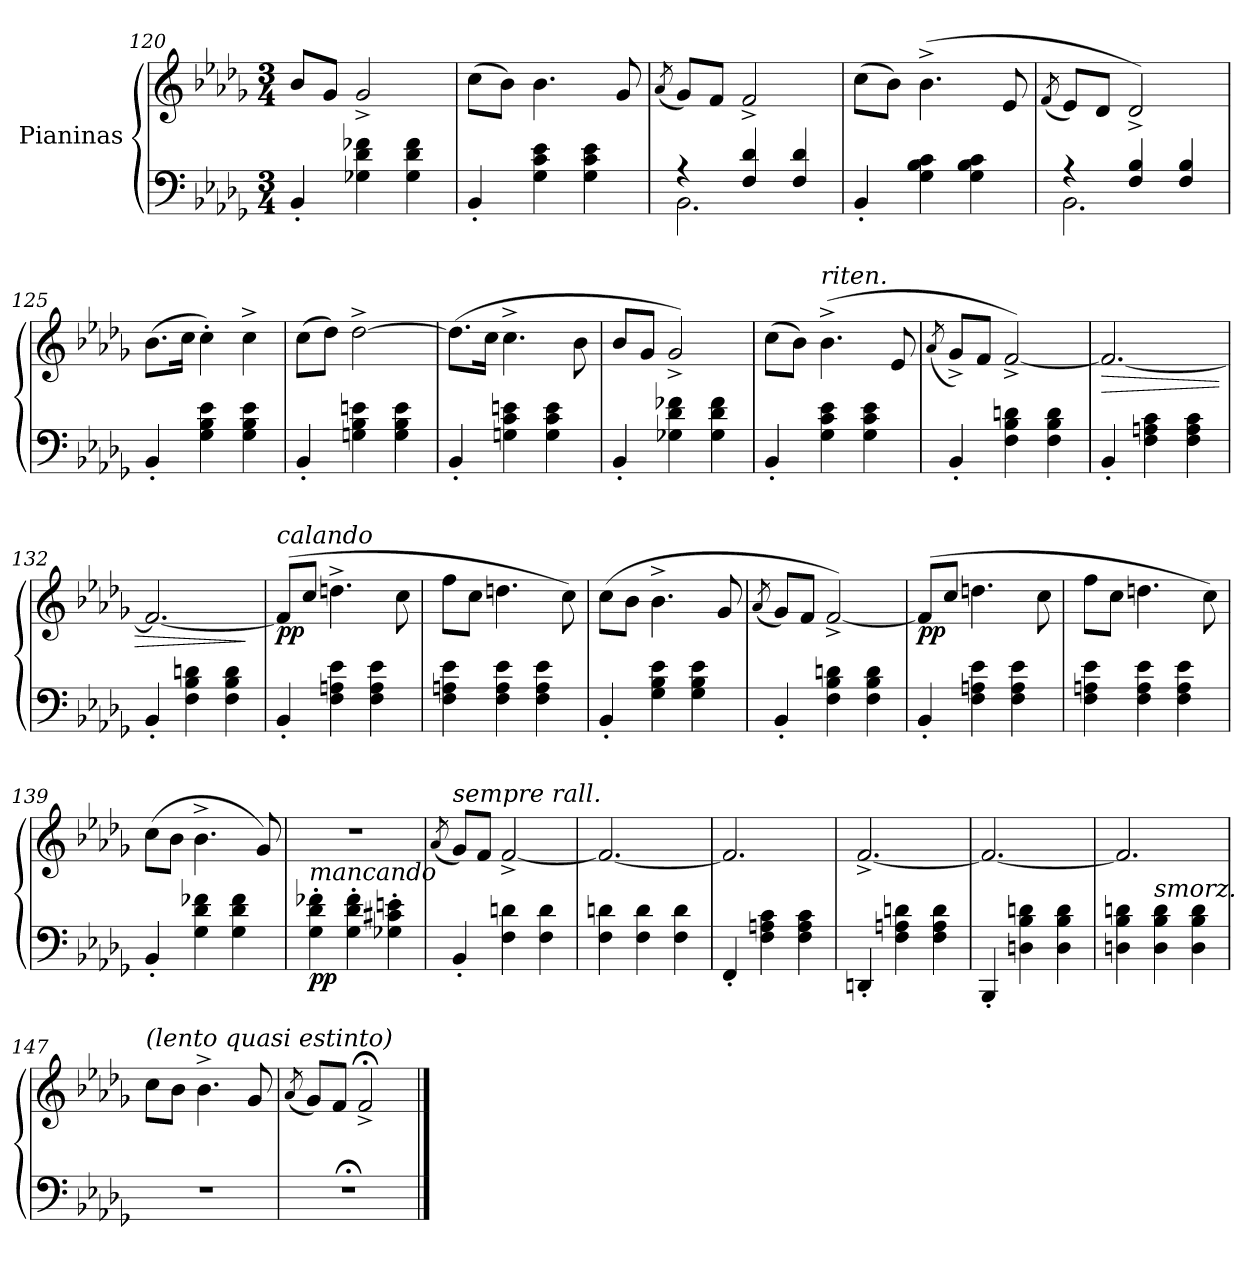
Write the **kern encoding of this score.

**kern	**kern	**dynam
*part1	*part1	*part1
*staff2	*staff1	*staff1/2
*I"Pianinas	*	*
*clefF4	*clefG2	*
*k[b-e-a-d-g-]	*k[b-e-a-d-g-]	*
*M3/4	*M3/4	*
=120	=120	=120
4BB-'/	8b-/L	.
.	8g-/J	.
4G-X\ 4d-\ 4f-X\	2g-^/	.
4G-\ 4d-\ 4f-\	.	.
!!LO:LB:g=z
=121	=121	=121
4BB-'/	(8cc\L	.
.	8b-\J)	.
4G-\ 4c\ 4e-\	4.b-\	.
4G-\ 4c\ 4e-\	.	.
.	8g-/	.
=122	=122	=122
.	(8qa-/	.
*^	*	*
4r	2.BB-\	8g-/L)	.
.	.	8f/J	.
4F/ 4d-/	.	2f^/	.
4F/ 4d-/	.	.	.
*v	*v	*	*
=123	=123	=123
4BB-'/	(8cc\L	.
.	8b-\J)	.
4G-\ 4B-\ 4c\	(4.b-^\	.
4G-\ 4B-\ 4c\	.	.
.	8e-/	.
=124	=124	=124
.	(8qf/	.
*^	*	*
4r	2.BB-\	8e-/L)	.
.	.	8d-/J	.
4F/ 4B-/	.	2d-^/)	.
4F/ 4B-/	.	.	.
*v	*v	*	*
=125	=125	=125
4BB-'/	(8.b-\L	.
.	16cc\Jk	.
4G-\ 4B-\ 4e-\	4cc'\)	.
4G-\ 4B-\ 4e-\	4cc^\	.
=126	=126	=126
4BB-'/	(8cc\L	.
.	8dd-\J)	.
4Gn\ 4B-\ 4en\	[2dd-^\	.
4G\ 4B-\ 4e\	.	.
=127	=127	=127
4BB-'/	(8.dd-\L]	.
.	16cc\Jk	.
4Gn\ 4c\ 4en\	4.cc^\	.
4G\ 4c\ 4e\	.	.
.	8b-\	.
!!LO:LB:g=z
=128	=128	=128
4BB-'/	8b-/L	.
.	8g-/J	.
4G-X\ 4d-\ 4f-X\	2g-^/)	.
4G-\ 4d-\ 4f-\	.	.
=129	=129	=129
4BB-'/	(8cc\L	.
.	8b-\J)	.
!	!LO:TX:a:i:t=riten.	!
4G-\ 4c\ 4e-\	(4.b-^\	.
4G-\ 4c\ 4e-\	.	.
*	*MM130	*
.	8e-/	.
=130	=130	=130
.	(8qa-/	.
4BB-'/	8g-^/L)	.
.	8f/J	.
*	*MM126	*
4F\ 4B-\ 4dn\	[2f^/)	.
4F\ 4B-\ 4d\	.	.
=131	=131	=131
*	*MM124	*
!	!	!LO:HP:b
4BB-'/	2.f/_	>
4F\ 4An\ 4c\	.	.
4F\ 4A\ 4c\	.	.
=132	=132	=132
*	*MM122	*
4BB-'/	2.f/_	.
4F\ 4B-\ 4dn\	.	.
4F\ 4B-\ 4d\	.	.
.	.	]
=133	=133	=133
!	!LO:TX:a:i:t=calando	!
!	!	!LO:DY:b
4BB-'/	(8f/L]	pp
.	8cc/J	.
4F\ 4An\ 4e-\	4.ddn^\	.
4F\ 4A\ 4e-\	.	.
.	8cc\	.
=134	=134	=134
4F\ 4An\ 4e-\	8ff\L	.
.	8cc\J	.
4F\ 4A\ 4e-\	4.ddn\	.
4F\ 4A\ 4e-\	.	.
.	8cc\)	.
!!LO:LB:g=z
=135	=135	=135
4BB-'/	(8cc\L	.
.	8b-\J	.
4G-\ 4B-\ 4e-\	4.b-^\	.
4G-\ 4B-\ 4e-\	.	.
.	8g-/	.
=136	=136	=136
.	(8qa-/	.
4BB-'/	8g-/L)	.
.	8f/J	.
4F\ 4B-\ 4dn\	[2f^/)	.
4F\ 4B-\ 4d\	.	.
=137	=137	=137
!	!	!LO:DY:b
4BB-'/	(8f/L]	pp
.	8cc/J	.
4F\ 4An\ 4e-\	4.ddn\	.
4F\ 4A\ 4e-\	.	.
.	8cc\	.
=138	=138	=138
4F\ 4An\ 4e-\	8ff\L	.
.	8cc\J	.
4F\ 4A\ 4e-\	4.ddn\	.
4F\ 4A\ 4e-\	.	.
.	8cc\)	.
=139	=139	=139
4BB-'/	(8cc\L	.
.	8b-\J	.
4G-\ 4d-\ 4f-X\	4.b-^\	.
4G-\ 4d-\ 4f-\	.	.
.	8g-/)	.
=140	=140	=140
!LO:TX:a:i:t=mancando	!	!
!	!	!LO:DY:b=2
4G-\' 4d-\' 4f-X\'	2.r	pp
4G-\' 4d-\' 4f-\'	.	.
4G-X\' 4c#X\' 4en\'	.	.
=141	=141	=141
.	(8qa-/	.
!	!LO:TX:a:i:t=sempre rall.	!
4BB-'/	8g-/L)	.
.	8f/J	.
*	*MM121	*
4F\ 4dn\	[2f^/	.
4F\ 4d\	.	.
!!LO:PB:g=z
=142	=142	=142
*	*MM116	*
4F\ 4dn\	2.f/_	.
4F\ 4d\	.	.
4F\ 4d\	.	.
=143	=143	=143
*	*MM112	*
4FF'/	2.f/]	.
4F\ 4An\ 4c\	.	.
4F\ 4A\ 4c\	.	.
=144	=144	=144
*	*MM108	*
4DDn'/	[2.f^/	.
4F\ 4An\ 4dn\	.	.
4F\ 4A\ 4d\	.	.
=145	=145	=145
*	*MM102	*
4BBB-'/	2.f/_	.
4Dn\ 4B-\ 4dn\	.	.
4D\ 4B-\ 4d\	.	.
=146	=146	=146
*	*MM98	*
4Dn\ 4B-\ 4dn\	2.f/]	.
!LO:TX:a:i:t=smorz.	!	!
4D\ 4B-\ 4d\	.	.
4D\ 4B-\ 4d\	.	.
=147	=147	=147
*	*MM60	*
!	!LO:TX:a:i:t=(lento quasi estinto)	!
2.r	8cc\L	.
.	8b-\J	.
.	4.b-^\	.
.	8g-/	.
=148	=148	=148
.	(8qa-/	.
2.r;<	8g-/L)	.
.	8f/J	.
.	2f;<^/	.
==	==	==
*-	*-	*-
